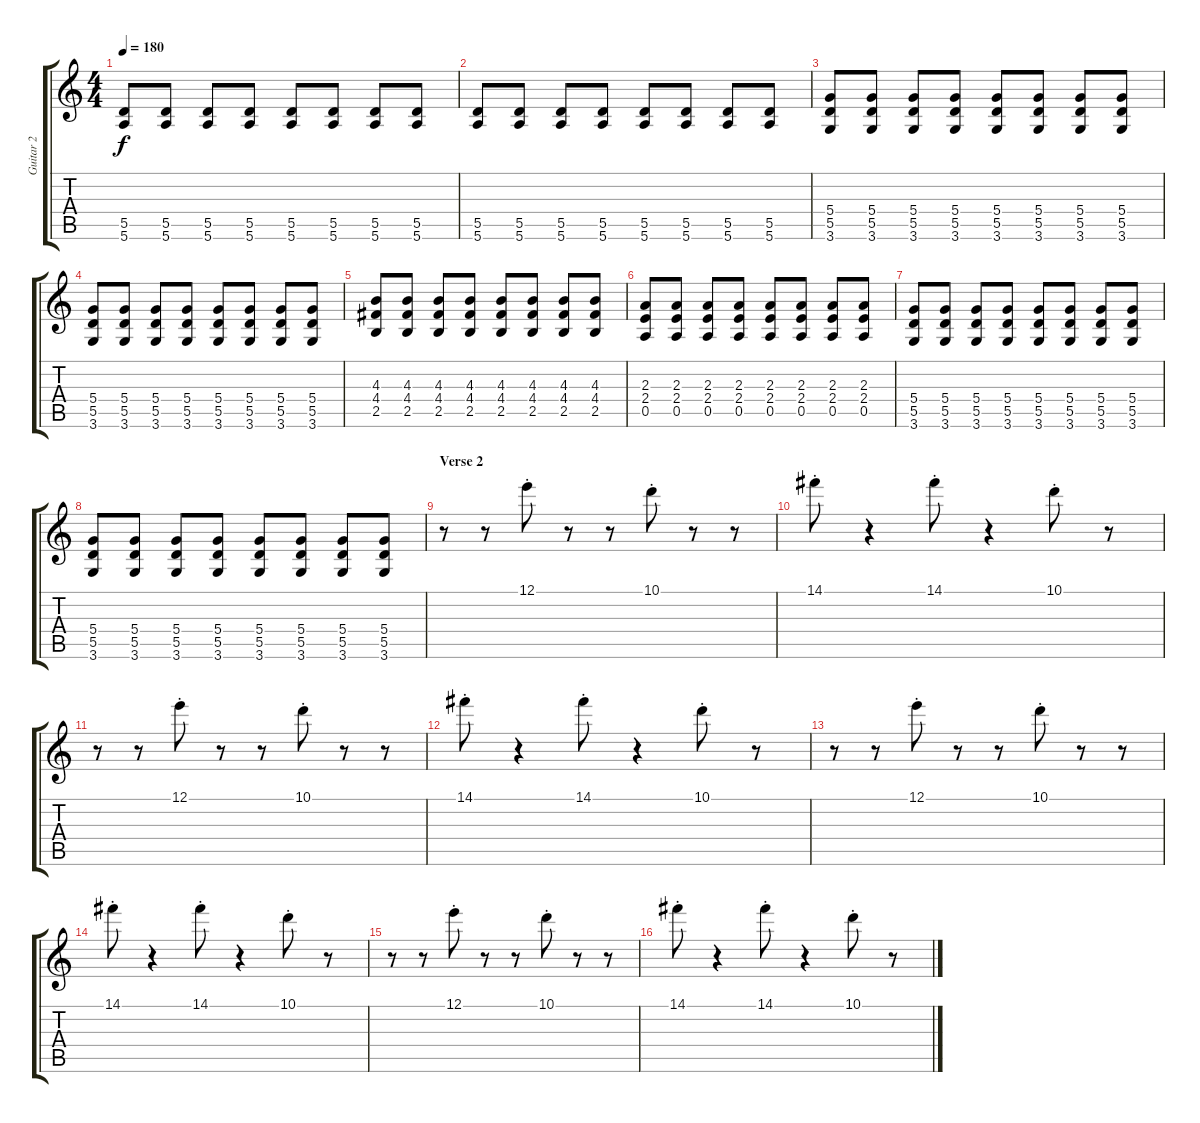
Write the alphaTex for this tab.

\track ("Guitar 2" "Guitar 2") {instrument distortionguitar}
\staff {score tabs}
\tuning (E4 B3 G3 D3 A2 E2) {hide}
\ts (4 4)
\tempo 180
\clef g2
\ks c
(5.5 5.6).8{dy f} (5.5 5.6).8 (5.5 5.6).8 (5.5 5.6).8 (5.5 5.6).8 (5.5 5.6).8 (5.5 5.6).8 (5.5 5.6).8 |
(5.5 5.6).8 (5.5 5.6).8 (5.5 5.6).8 (5.5 5.6).8 (5.5 5.6).8 (5.5 5.6).8 (5.5 5.6).8 (5.5 5.6).8 |
(5.4 5.5 3.6).8 (5.4 5.5 3.6).8 (5.4 5.5 3.6).8 (5.4 5.5 3.6).8 (5.4 5.5 3.6).8 (5.4 5.5 3.6).8 (5.4 5.5 3.6).8 (5.4 5.5 3.6).8 |
(5.4 5.5 3.6).8 (5.4 5.5 3.6).8 (5.4 5.5 3.6).8 (5.4 5.5 3.6).8 (5.4 5.5 3.6).8 (5.4 5.5 3.6).8 (5.4 5.5 3.6).8 (5.4 5.5 3.6).8 |
(4.3 4.4 2.5).8 (4.3 4.4 2.5).8 (4.3 4.4 2.5).8 (4.3 4.4 2.5).8 (4.3 4.4 2.5).8 (4.3 4.4 2.5).8 (4.3 4.4 2.5).8 (4.3 4.4 2.5).8 |
(2.3 2.4 0.5).8 (2.3 2.4 0.5).8 (2.3 2.4 0.5).8 (2.3 2.4 0.5).8 (2.3 2.4 0.5).8 (2.3 2.4 0.5).8 (2.3 2.4 0.5).8 (2.3 2.4 0.5).8 |
(5.4 5.5 3.6).8 (5.4 5.5 3.6).8 (5.4 5.5 3.6).8 (5.4 5.5 3.6).8 (5.4 5.5 3.6).8 (5.4 5.5 3.6).8 (5.4 5.5 3.6).8 (5.4 5.5 3.6).8 |
(5.4 5.5 3.6).8 (5.4 5.5 3.6).8 (5.4 5.5 3.6).8 (5.4 5.5 3.6).8 (5.4 5.5 3.6).8 (5.4 5.5 3.6).8 (5.4 5.5 3.6).8 (5.4 5.5 3.6).8 |
\section ("" "Verse 2")
r.8 r.8 12.1{st}.8 r.8 r.8 10.1{st}.8 r.8 r.8 |
14.1{st}.8 r.4 14.1{st}.8 r.4 10.1{st}.8 r.8 |
r.8 r.8 12.1{st}.8 r.8 r.8 10.1{st}.8 r.8 r.8 |
14.1{st}.8 r.4 14.1{st}.8 r.4 10.1{st}.8 r.8 |
r.8 r.8 12.1{st}.8 r.8 r.8 10.1{st}.8 r.8 r.8 |
14.1{st}.8 r.4 14.1{st}.8 r.4 10.1{st}.8 r.8 |
r.8 r.8 12.1{st}.8 r.8 r.8 10.1{st}.8 r.8 r.8 |
14.1{st}.8 r.4 14.1{st}.8 r.4 10.1{st}.8 r.8
